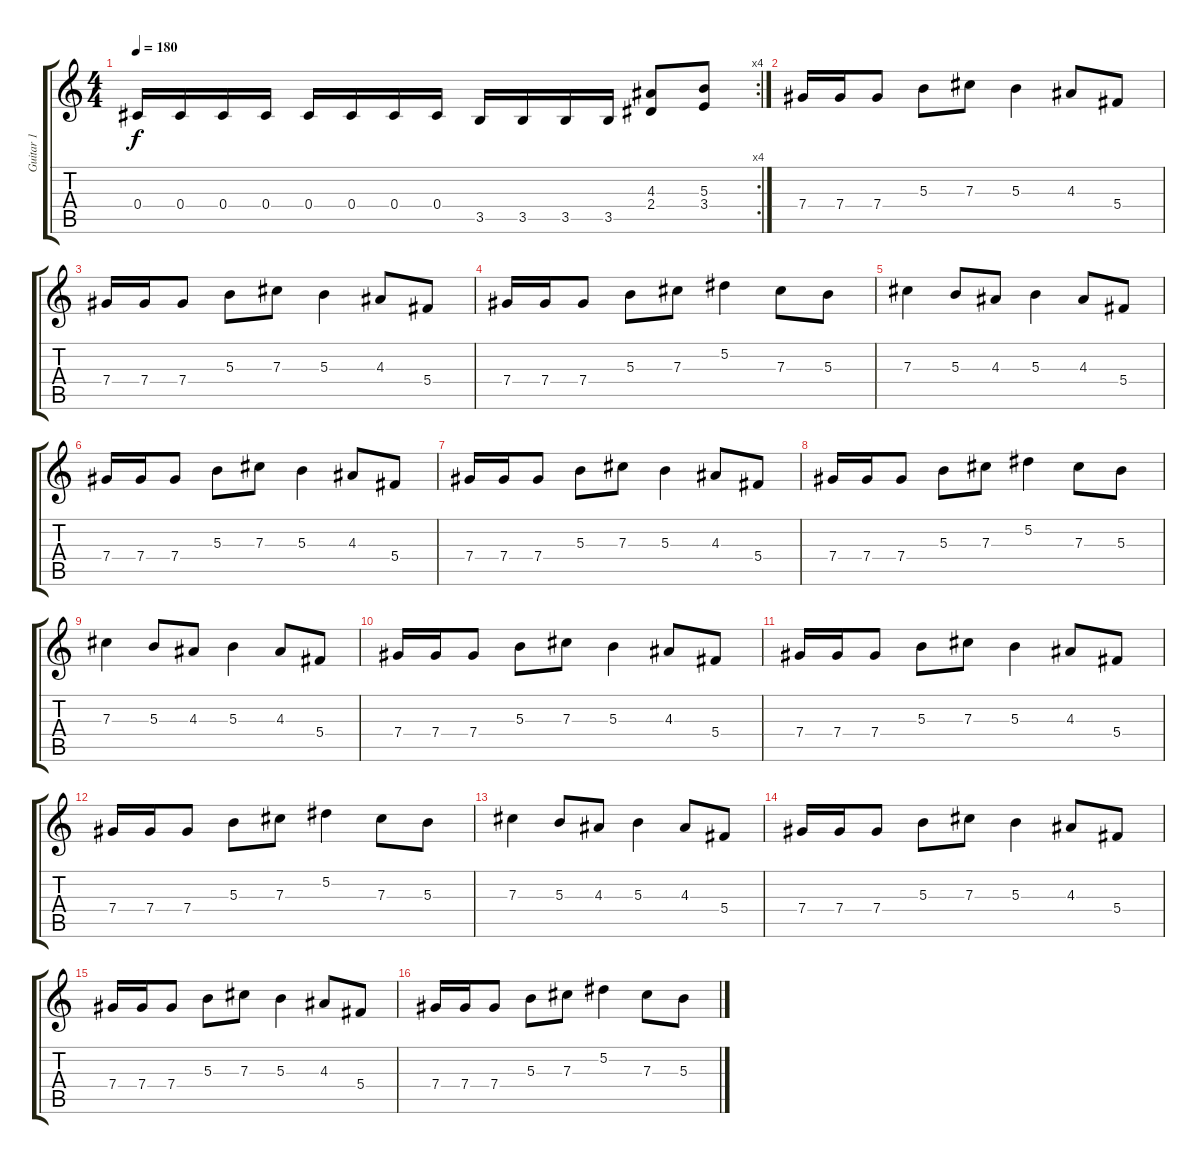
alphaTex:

\track ("Guitar 1" "Guitar 1") {instrument distortionguitar}
\staff {score tabs}
\tuning (Eb4 Bb3 Gb3 Db3 Ab2 Eb2) {hide}
\rc 4
\ts (4 4)
\tempo 180
\clef g2
\ks c
0.4.16{dy f} 0.4.16 0.4.16 0.4.16 0.4.16 0.4.16 0.4.16 0.4.16 3.5.16 3.5.16 3.5.16 3.5.16 (4.3 2.4).8 (5.3 3.4).8 |
7.4.16 7.4.16 7.4.8 5.3.8 7.3.8 5.3.4 4.3.8 5.4.8 |
7.4.16 7.4.16 7.4.8 5.3.8 7.3.8 5.3.4 4.3.8 5.4.8 |
7.4.16 7.4.16 7.4.8 5.3.8 7.3.8 5.2.4 7.3.8 5.3.8 |
7.3.4 5.3.8 4.3.8 5.3.4 4.3.8 5.4.8 |
7.4.16 7.4.16 7.4.8 5.3.8 7.3.8 5.3.4 4.3.8 5.4.8 |
7.4.16 7.4.16 7.4.8 5.3.8 7.3.8 5.3.4 4.3.8 5.4.8 |
7.4.16 7.4.16 7.4.8 5.3.8 7.3.8 5.2.4 7.3.8 5.3.8 |
7.3.4 5.3.8 4.3.8 5.3.4 4.3.8 5.4.8 |
7.4.16 7.4.16 7.4.8 5.3.8 7.3.8 5.3.4 4.3.8 5.4.8 |
7.4.16 7.4.16 7.4.8 5.3.8 7.3.8 5.3.4 4.3.8 5.4.8 |
7.4.16 7.4.16 7.4.8 5.3.8 7.3.8 5.2.4 7.3.8 5.3.8 |
7.3.4 5.3.8 4.3.8 5.3.4 4.3.8 5.4.8 |
7.4.16 7.4.16 7.4.8 5.3.8 7.3.8 5.3.4 4.3.8 5.4.8 |
7.4.16 7.4.16 7.4.8 5.3.8 7.3.8 5.3.4 4.3.8 5.4.8 |
7.4.16 7.4.16 7.4.8 5.3.8 7.3.8 5.2.4 7.3.8 5.3.8
